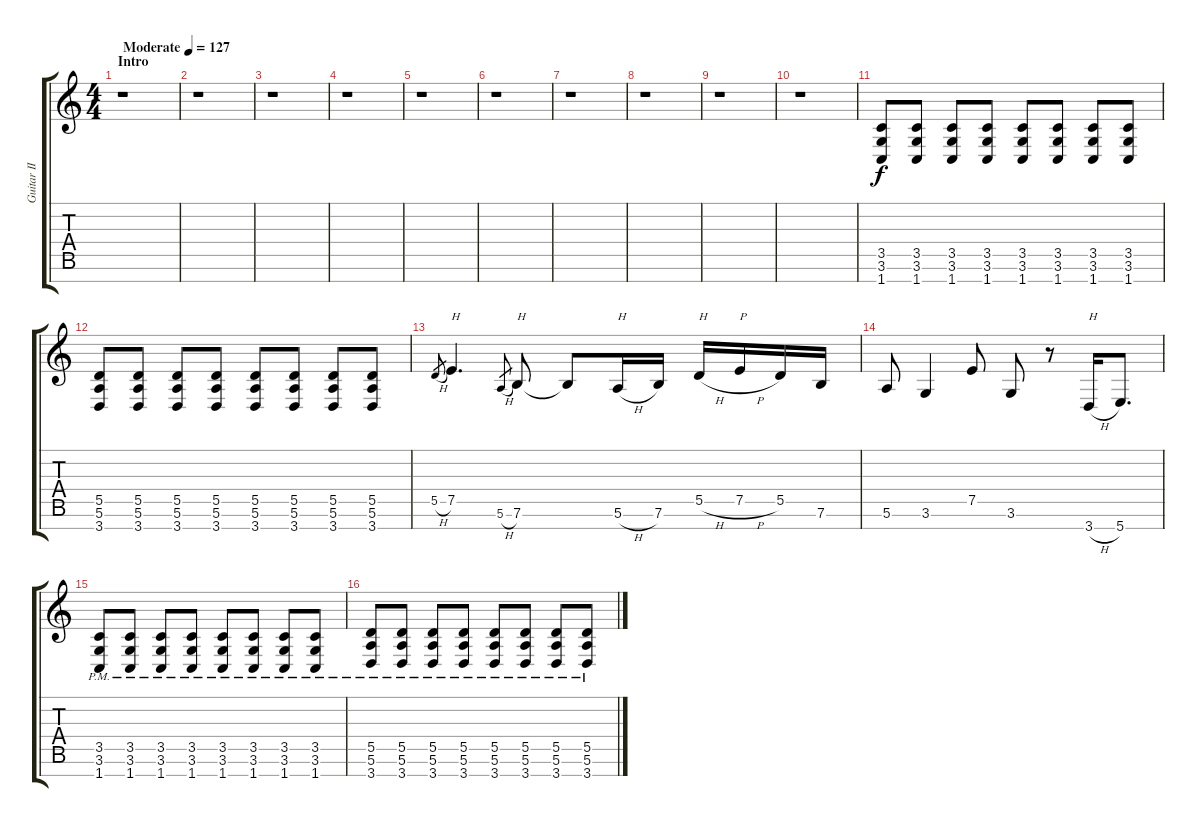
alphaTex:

\track ("Guitar II" "Guitar II") {instrument distortionguitar}
\staff {score tabs}
\tuning (E4 B3 G3 D3 A2 E2 B1) {hide}
\ts (4 4)
\section ("" "Intro")
\tempo (127 "Moderate")
\clef g2
\ks c
r.1{dy f instrument distortionguitar} |
r.1 |
r.1 |
r.1 |
r.1 |
r.1 |
r.1 |
r.1 |
r.1 |
r.1 |
(3.5 3.6 1.7).8 (3.5 3.6 1.7).8 (3.5 3.6 1.7).8 (3.5 3.6 1.7).8 (3.5 3.6 1.7).8 (3.5 3.6 1.7).8 (3.5 3.6 1.7).8 (3.5 3.6 1.7).8 |
(5.5 5.6 3.7).8 (5.5 5.6 3.7).8 (5.5 5.6 3.7).8 (5.5 5.6 3.7).8 (5.5 5.6 3.7).8 (5.5 5.6 3.7).8 (5.5 5.6 3.7).8 (5.5 5.6 3.7).8 |
5.5{h}.8{gr} 7.5.4{d txt "H"} 5.6{h}.8{gr} 7.6.8{txt "H"} 7.6{t}.8 5.6{h}.16{txt "H"} 7.6.16 5.5{h}.16{txt "H"} 7.5{h}.16{txt "P"} 5.5.16 7.6.16 |
5.6.8 3.6.4 7.5.8 3.6.8 r.8 3.7{h}.16{txt "H"} 5.7.8{d} |
(3.5{pm} 3.6{pm} 1.7{pm}).8 (3.5{pm} 3.6{pm} 1.7{pm}).8 (3.5{pm} 3.6{pm} 1.7{pm}).8 (3.5{pm} 3.6{pm} 1.7{pm}).8 (3.5{pm} 3.6{pm} 1.7{pm}).8 (3.5{pm} 3.6{pm} 1.7{pm}).8 (3.5{pm} 3.6{pm} 1.7{pm}).8 (3.5{pm} 3.6{pm} 1.7{pm}).8 |
(5.5{pm} 5.6{pm} 3.7{pm}).8 (5.5{pm} 5.6{pm} 3.7{pm}).8 (5.5{pm} 5.6{pm} 3.7{pm}).8 (5.5{pm} 5.6{pm} 3.7{pm}).8 (5.5{pm} 5.6{pm} 3.7{pm}).8 (5.5{pm} 5.6{pm} 3.7{pm}).8 (5.5{pm} 5.6{pm} 3.7{pm}).8 (5.5{pm} 5.6{pm} 3.7{pm}).8
